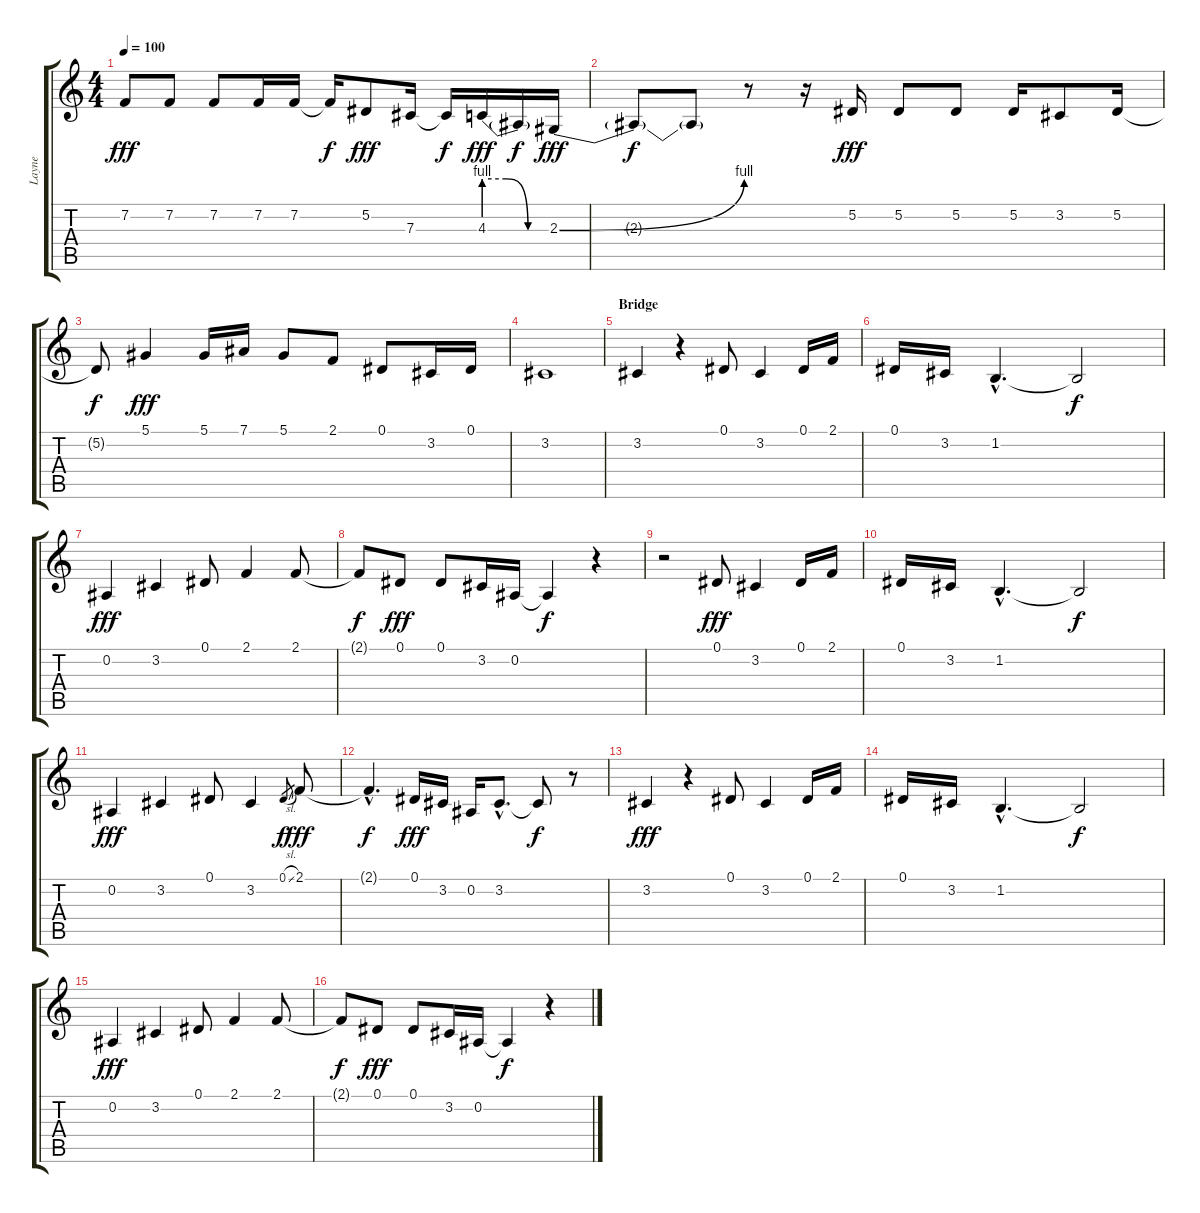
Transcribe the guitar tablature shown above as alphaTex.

\track ("Layne" "Layne") {instrument lead6voice}
\staff {score tabs}
\tuning (Eb4 Bb3 Gb3 Db3 Ab2 Eb2) {hide}
\ts (4 4)
\tempo 100
\clef g2
\ks c
7.2.8{dy fff} 7.2.8 7.2.8 7.2.16 7.2.16 7.2{t}.16{dy f} 5.2.8{dy fff} 7.3.16 7.3{t}.16{dy f} 4.3{be (custom 0 4 20 4 40 0 60 0)}.16{dy fff} 4.3{t}.16{dy f} 2.3{be (bend 0 0 60 4)}.16{dy fff} |
2.3{t}.8{dy f} 2.3{t}.8 r.8 r.16 5.2.16{dy fff} 5.2.8 5.2.8 5.2.16 3.2.8 5.2.16 |
5.2{t}.8{dy f} 5.1.4{dy fff} 5.1.16 7.1.16 5.1.8 2.1.8 0.1.8 3.2.16 0.1.16 |
3.2.1 |
\section ("" "Bridge")
3.2.4 r.4 0.1.8 3.2.4 0.1.16 2.1.16 |
0.1.16 3.2.16 1.2{hac}.4{d} 1.2{t}.2{dy f} |
0.2.4{dy fff} 3.2.4 0.1.8 2.1.4 2.1.8 |
2.1{t}.8{dy f} 0.1.8{dy fff} 0.1.8 3.2.16 0.2.16 0.2{t}.4{dy f} r.4 |
r.2 0.1.8{dy fff} 3.2.4 0.1.16 2.1.16 |
0.1.16 3.2.16 1.2{hac}.4{d} 1.2{t}.2{dy f} |
0.2.4{dy fff} 3.2.4 0.1.8 3.2.4 0.1{sl}.8{gr dy f} 2.1.8{dy fff} |
2.1{hac t}.4{d dy f} 0.1.16{dy fff} 3.2.16 0.2.16 3.2{hac}.8{d} 3.2{t}.8{dy f} r.8 |
3.2.4{dy fff} r.4 0.1.8 3.2.4 0.1.16 2.1.16 |
0.1.16 3.2.16 1.2{hac}.4{d} 1.2{t}.2{dy f} |
0.2.4{dy fff} 3.2.4 0.1.8 2.1.4 2.1.8 |
2.1{t}.8{dy f} 0.1.8{dy fff} 0.1.8 3.2.16 0.2.16 0.2{t}.4{dy f} r.4
